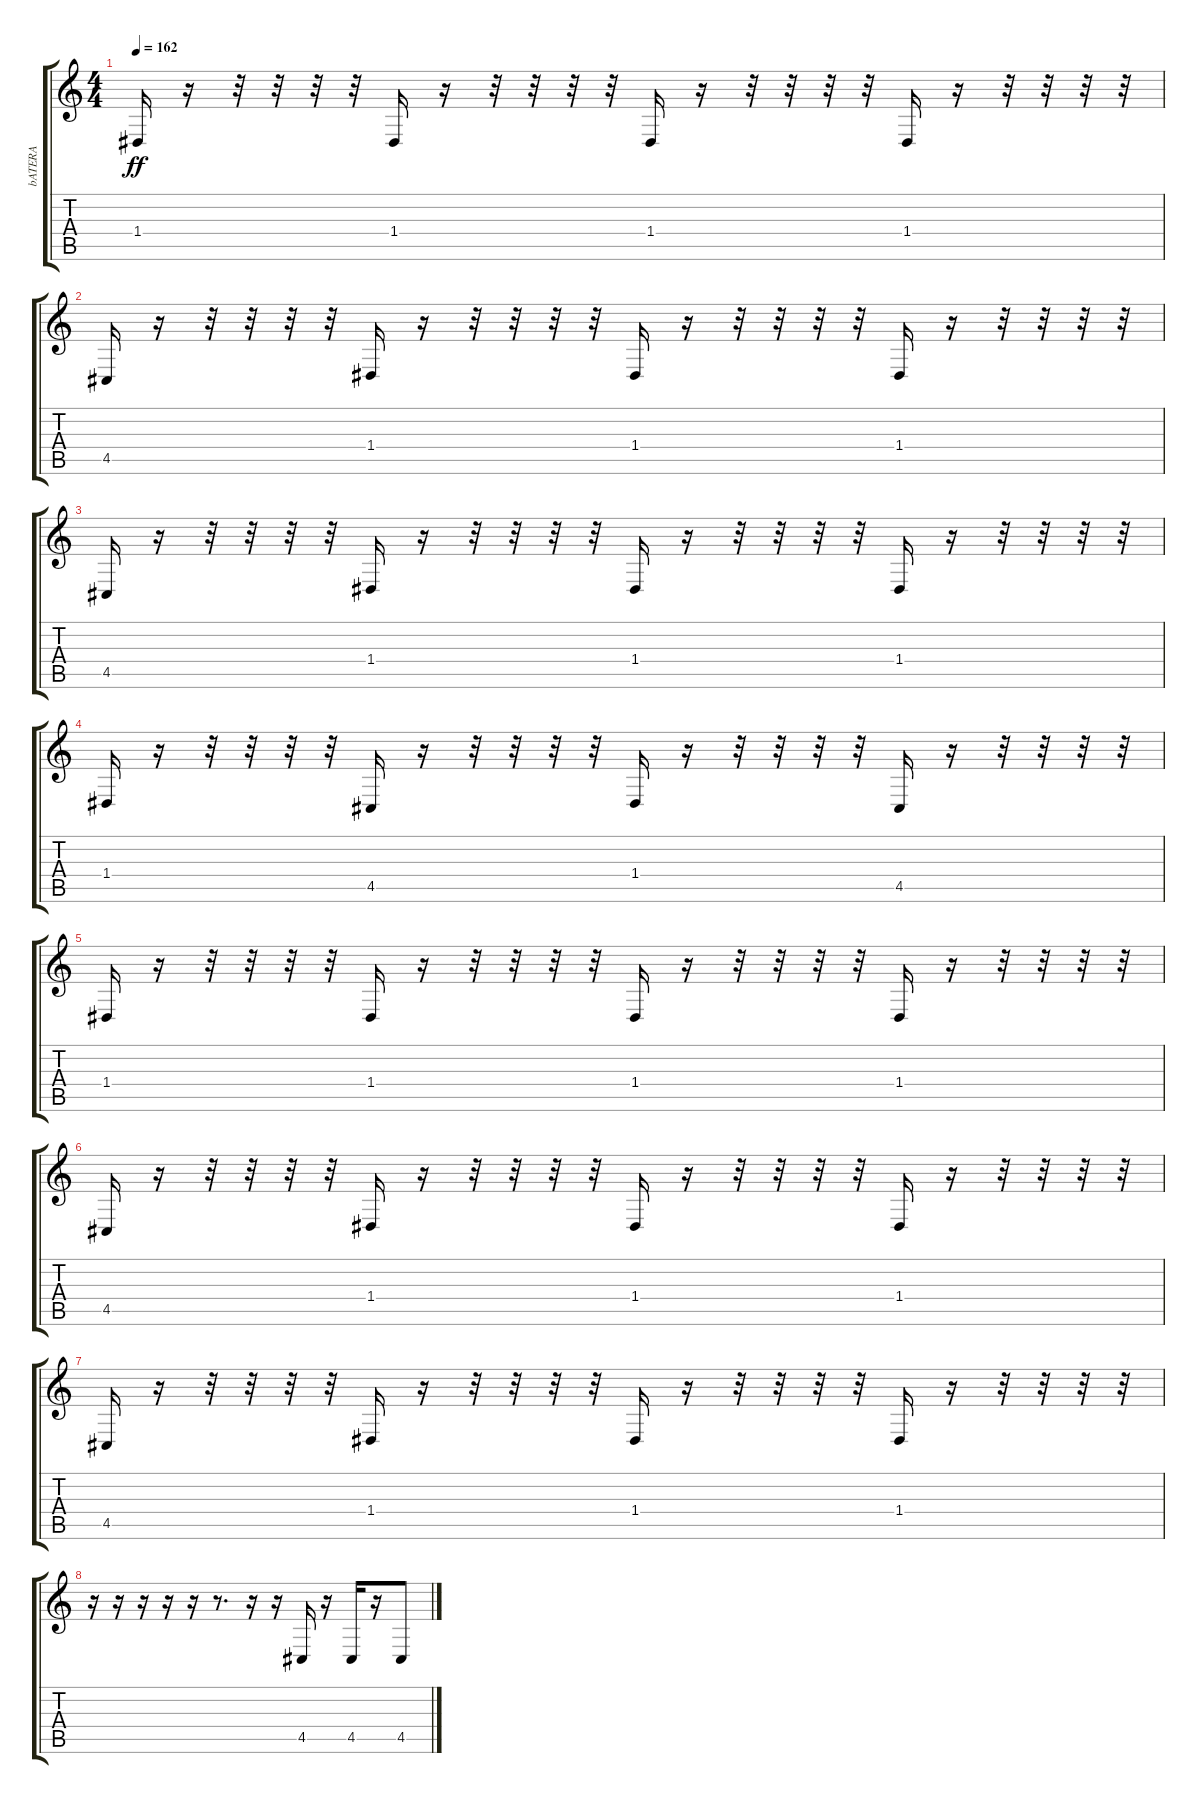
\track ("bATERA" "bATERA") {instrument rockorgan}
\staff {score tabs}
\tuning (E4 B3 G3 D3 A2 E2) {hide}
\ts (4 4)
\tempo 162
\clef g2
\ks c
1.4.16{dy ff} r.16 r.32 r.32 r.32 r.32 1.4.16 r.16 r.32 r.32 r.32 r.32 1.4.16 r.16 r.32 r.32 r.32 r.32 1.4.16 r.16 r.32 r.32 r.32 r.32 |
4.5.16 r.16 r.32 r.32 r.32 r.32 1.4.16 r.16 r.32 r.32 r.32 r.32 1.4.16 r.16 r.32 r.32 r.32 r.32 1.4.16 r.16 r.32 r.32 r.32 r.32 |
4.5.16 r.16 r.32 r.32 r.32 r.32 1.4.16 r.16 r.32 r.32 r.32 r.32 1.4.16 r.16 r.32 r.32 r.32 r.32 1.4.16 r.16 r.32 r.32 r.32 r.32 |
1.4.16 r.16 r.32 r.32 r.32 r.32 4.5.16 r.16 r.32 r.32 r.32 r.32 1.4.16 r.16 r.32 r.32 r.32 r.32 4.5.16 r.16 r.32 r.32 r.32 r.32 |
1.4.16 r.16 r.32 r.32 r.32 r.32 1.4.16 r.16 r.32 r.32 r.32 r.32 1.4.16 r.16 r.32 r.32 r.32 r.32 1.4.16 r.16 r.32 r.32 r.32 r.32 |
4.5.16 r.16 r.32 r.32 r.32 r.32 1.4.16 r.16 r.32 r.32 r.32 r.32 1.4.16 r.16 r.32 r.32 r.32 r.32 1.4.16 r.16 r.32 r.32 r.32 r.32 |
4.5.16 r.16 r.32 r.32 r.32 r.32 1.4.16 r.16 r.32 r.32 r.32 r.32 1.4.16 r.16 r.32 r.32 r.32 r.32 1.4.16 r.16 r.32 r.32 r.32 r.32 |
r.16 r.16 r.16 r.16 r.16 r.8{d} r.16 r.16 4.5.16 r.16 4.5.16 r.16 4.5.8
